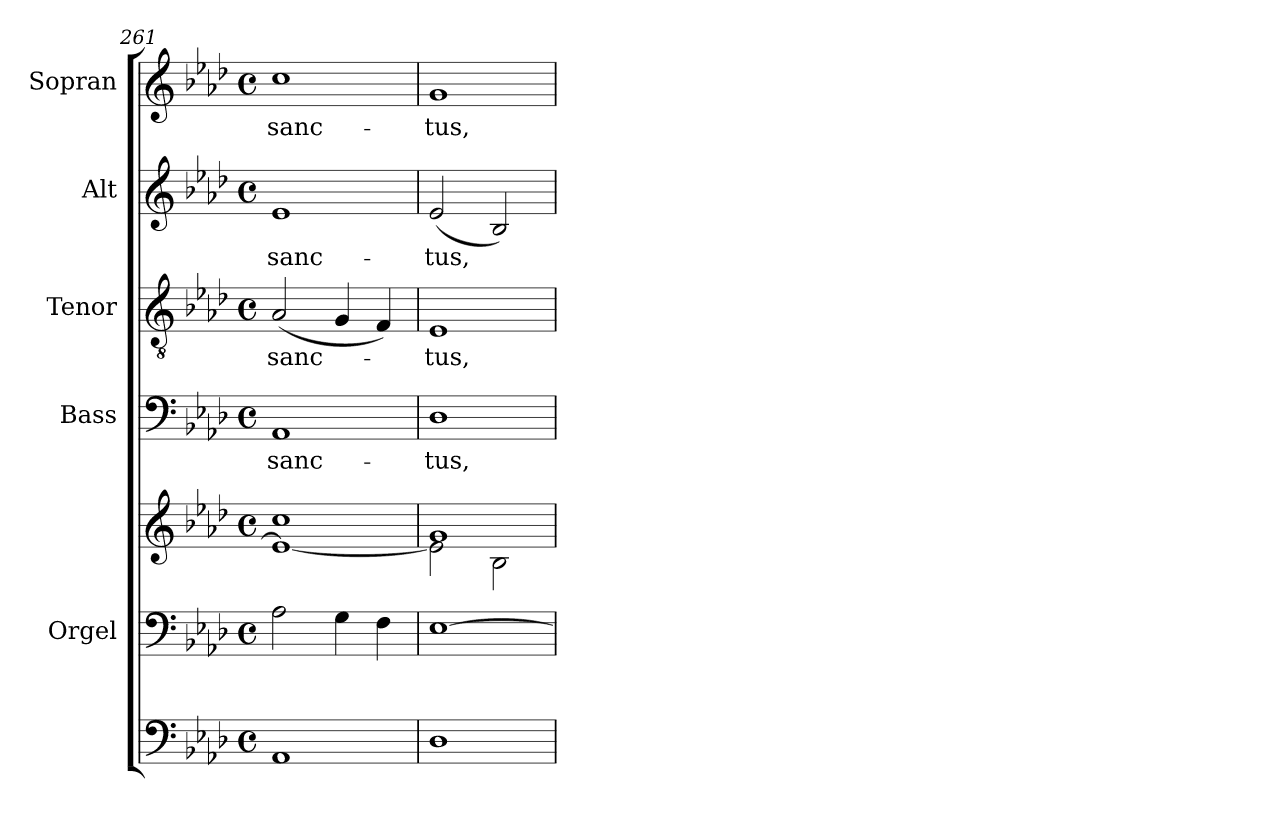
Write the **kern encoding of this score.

**kern	**kern	**kern	**kern	**text	**kern	**text	**kern	**text	**kern	**text
*part6	*part5	*part5	*part4	*part4	*part3	*part3	*part2	*part2	*part1	*part1
*staff7	*staff6	*staff5	*staff4	*staff4	*staff3	*staff3	*staff2	*staff2	*staff1	*staff1
*	*I"Orgel	*	*I"Bass	*	*I"Tenor	*	*I"Alt	*	*I"Sopran	*
*	*I'Org.	*	*I'B	*	*I'T	*	*I'A	*	*I'S	*
*clefF4	*clefF4	*clefG2	*clefF4	*	*clefGv2	*	*clefG2	*	*clefG2	*
*ITrd7c12	*	*	*	*	*	*	*	*	*	*
*k[b-e-a-d-]	*k[b-e-a-d-]	*k[b-e-a-d-]	*k[b-e-a-d-]	*	*k[b-e-a-d-]	*	*k[b-e-a-d-]	*	*k[b-e-a-d-]	*
*A-:	*A-:	*A-:	*A-:	*	*A-:	*	*A-:	*	*A-:	*
*M4/4	*M4/4	*M4/4	*M4/4	*	*M4/4	*	*M4/4	*	*M4/4	*
*met(c)	*met(c)	*met(c)	*met(c)	*	*met(c)	*	*met(c)	*	*met(c)	*
=261	=261	=261	=261	=261	=261	=261	=261	=261	=261	=261
*	*	*^	*	*	*	*	*	*	*	*
!	!	!	!	!	!LO:LY:b	!	!LO:LY:b	!	!LO:LY:b	!	!LO:LY:b
1AAA-	2A-\	1cc	1e-_	1AA-	sanc-	(<2A-/	sanc-	1e-	sanc-	1cc	sanc-
.	4G\	.	.	.	.	4G/	.	.	.	.	.
.	4F\	.	.	.	.	4F/)	.	.	.	.	.
=262	=262	=262	=262	=262	=262	=262	=262	=262	=262	=262	=262
!	!	!	!	!	!LO:LY:b	!	!LO:LY:b	!	!LO:LY:b	!	!LO:LY:b
1DD-	[1E-	1g	2e-\]	1D-	-tus,	1E-	-tus,	(<2e-/	-tus,	1g	-tus,
.	.	.	2B-\	.	.	.	.	2B-/)	.	.	.
*	*	*v	*v	*	*	*	*	*	*	*	*
=	=	=	=	=	=	=	=	=	=	=
*-	*-	*-	*-	*-	*-	*-	*-	*-	*-	*-
